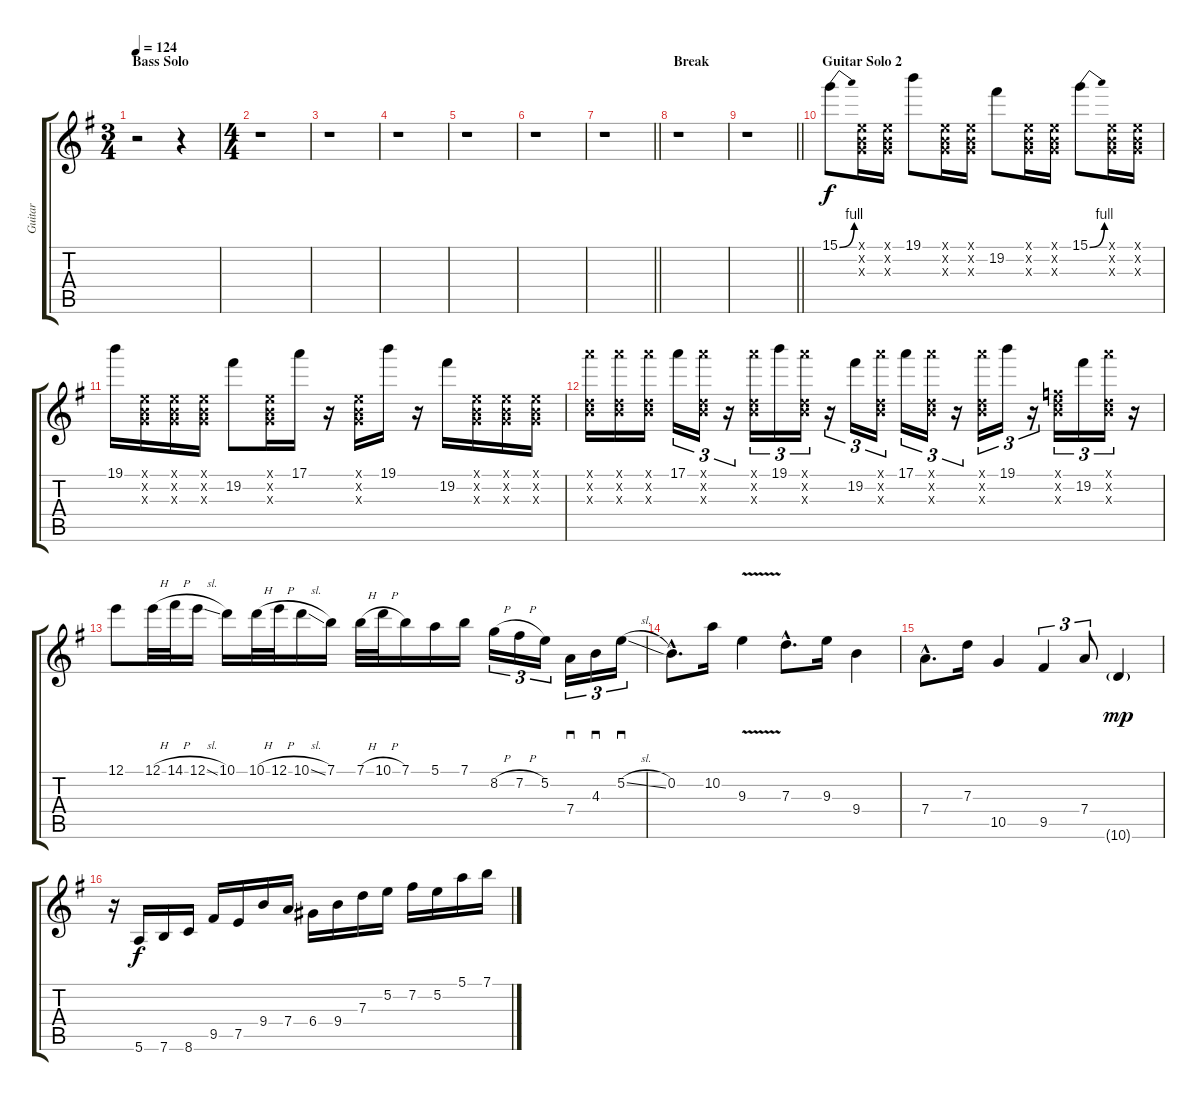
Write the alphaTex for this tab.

\track ("Guitar" "Guitar") {instrument overdrivenguitar}
\staff {score tabs}
\tuning (E4 B3 G3 D3 A2 E2) {hide}
\ts (3 4)
\section ("" "Bass Solo")
\tempo 124
\clef g2
\ks eminor
r.2{dy f} r.4 |
\ts (4 4)
r.1 |
r.1 |
r.1 |
r.1 |
r.1 |
\barLineRight lightlight
r.1 |
\section ("" "Break")
r.1 |
\barLineRight lightlight
r.1 |
\section ("" "Guitar Solo 2")
15.1{be (bend 0 0 60 4)}.8 (0.1{x} 0.2{x} 0.3{x}).16 (0.1{x} 0.2{x} 0.3{x}).16 19.1.8 (0.1{x} 0.2{x} 0.3{x}).16 (0.1{x} 0.2{x} 0.3{x}).16 19.2.8 (0.1{x} 0.2{x} 0.3{x}).16 (0.1{x} 0.2{x} 0.3{x}).16 15.1{be (bend 0 0 60 4)}.8 (0.1{x} 0.2{x} 0.3{x}).16 (0.1{x} 0.2{x} 0.3{x}).16 |
19.1.16 (0.1{x} 0.2{x} 0.3{x}).16 (0.1{x} 0.2{x} 0.3{x}).16 (0.1{x} 0.2{x} 0.3{x}).16 19.2.8 (0.1{x} 0.2{x} 0.3{x}).16 17.1.16 r.16 (0.1{x} 0.2{x} 0.3{x}).16 19.1.16 r.16 19.2.16 (0.1{x} 0.2{x} 0.3{x}).16 (0.1{x} 0.2{x} 0.3{x}).16 (0.1{x} 0.2{x} 0.3{x}).16 |
(17.1{x} 0.2{x} 7.3{x}).16 (17.1{x} 0.2{x} 7.3{x}).16 (17.1{x} 0.2{x} 7.3{x}).16 17.1.16{tu (3 2)} (17.1{x} 0.2{x} 7.3{x}).16{tu (3 2)} r.16{tu (3 2)} (17.1{x} 0.2{x} 7.3{x}).16{tu (3 2)} 19.1.16{tu (3 2)} (17.1{x} 0.2{x} 7.3{x}).16{tu (3 2)} r.16{tu (3 2)} 19.2.16{tu (3 2)} (17.1{x} 0.2{x} 7.3{x}).16{tu (3 2)} 17.1.16{tu (3 2)} (17.1{x} 0.2{x} 7.3{x}).16{tu (3 2)} r.16{tu (3 2)} (17.1{x} 0.2{x} 7.3{x}).16{tu (3 2)} 19.1.16{tu (3 2)} r.16{tu (3 2)} (1.1{x} 0.2{x} 7.3{x}).16{tu (3 2)} 19.2.16{tu (3 2)} (17.1{x} 0.2{x} 7.3{x}).16{tu (3 2)} r.16 |
12.1.8 12.1{h}.32 14.1{h}.32 12.1{sl}.16 10.1.16 10.1{h}.32 12.1{h}.32 10.1{sl}.16 7.1.16 7.1{h}.32 10.1{h}.32 7.1.16 5.1.16 7.1.16 8.2{h}.16{tu (3 2)} 7.2{h}.16{tu (3 2)} 5.2.16{tu (3 2)} 7.4.16{sd tu (3 2)} 4.3.16{sd tu (3 2)} 5.2{sl}.16{sd tu (3 2)} |
0.2{hac}.8{d} 10.2.16 9.3{v}.4 7.3{hac}.8{d} 9.3.16 9.4.4 |
7.4{hac}.8{d} 7.3.16 10.5.4 9.5.4{tu (3 2)} 7.4.8{tu (3 2)} 10.6{g}.4{dy mp} |
r.16 5.6.16{dy f} 7.6.16 8.6.16 9.5.16 7.5.16 9.4.16 7.4.16 6.4.16 9.4.16 7.3.16 5.2.16 7.2.16 5.2.16 5.1.16 7.1.16
